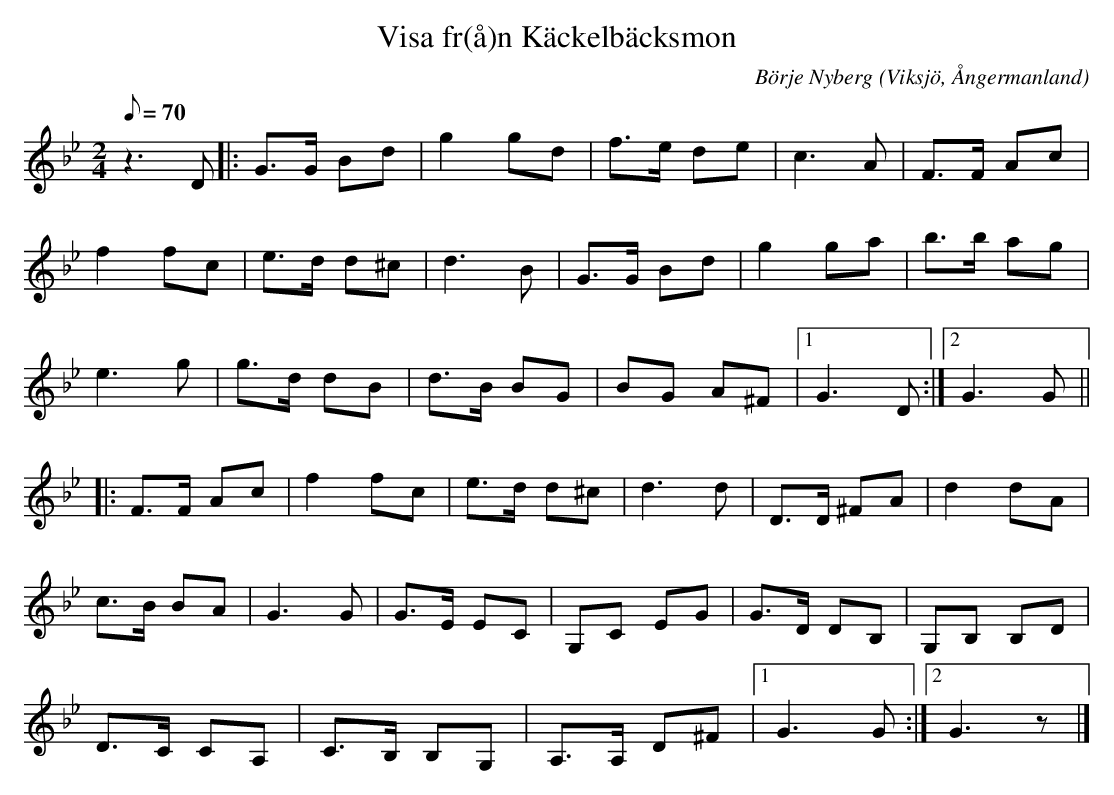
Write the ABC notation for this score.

X:1
T:Visa fr(\aa)n K\"ackelb\"acksmon
C:Börje Nyberg
O:Viksjö, Ångermanland
M:2/4
L:1/8
Q:70
K:Gm
z2> D2|: G>G Bd | g2 gd | f>e de | c2>A2 | F>F Ac |
f2 fc | e>d d^c | d2>B2 | G>G Bd |g2 ga | b>b ag |
e2> g2 | g>d dB |d>B BG |BG A^F |1 G2> D2 :|2 G2> G2 ||
|: F>F Ac | f2 fc | e>d d^c | d2>d2 | D>D ^FA | d2 dA |
c>B BA |G2> G2 | G>E EC | G,C EG | G>D DB, | G,B, B,D |
D>C CA, | C>B, B,G, | A,>A, D^F |1 G2> G2 :|2 G2> z2 |]
